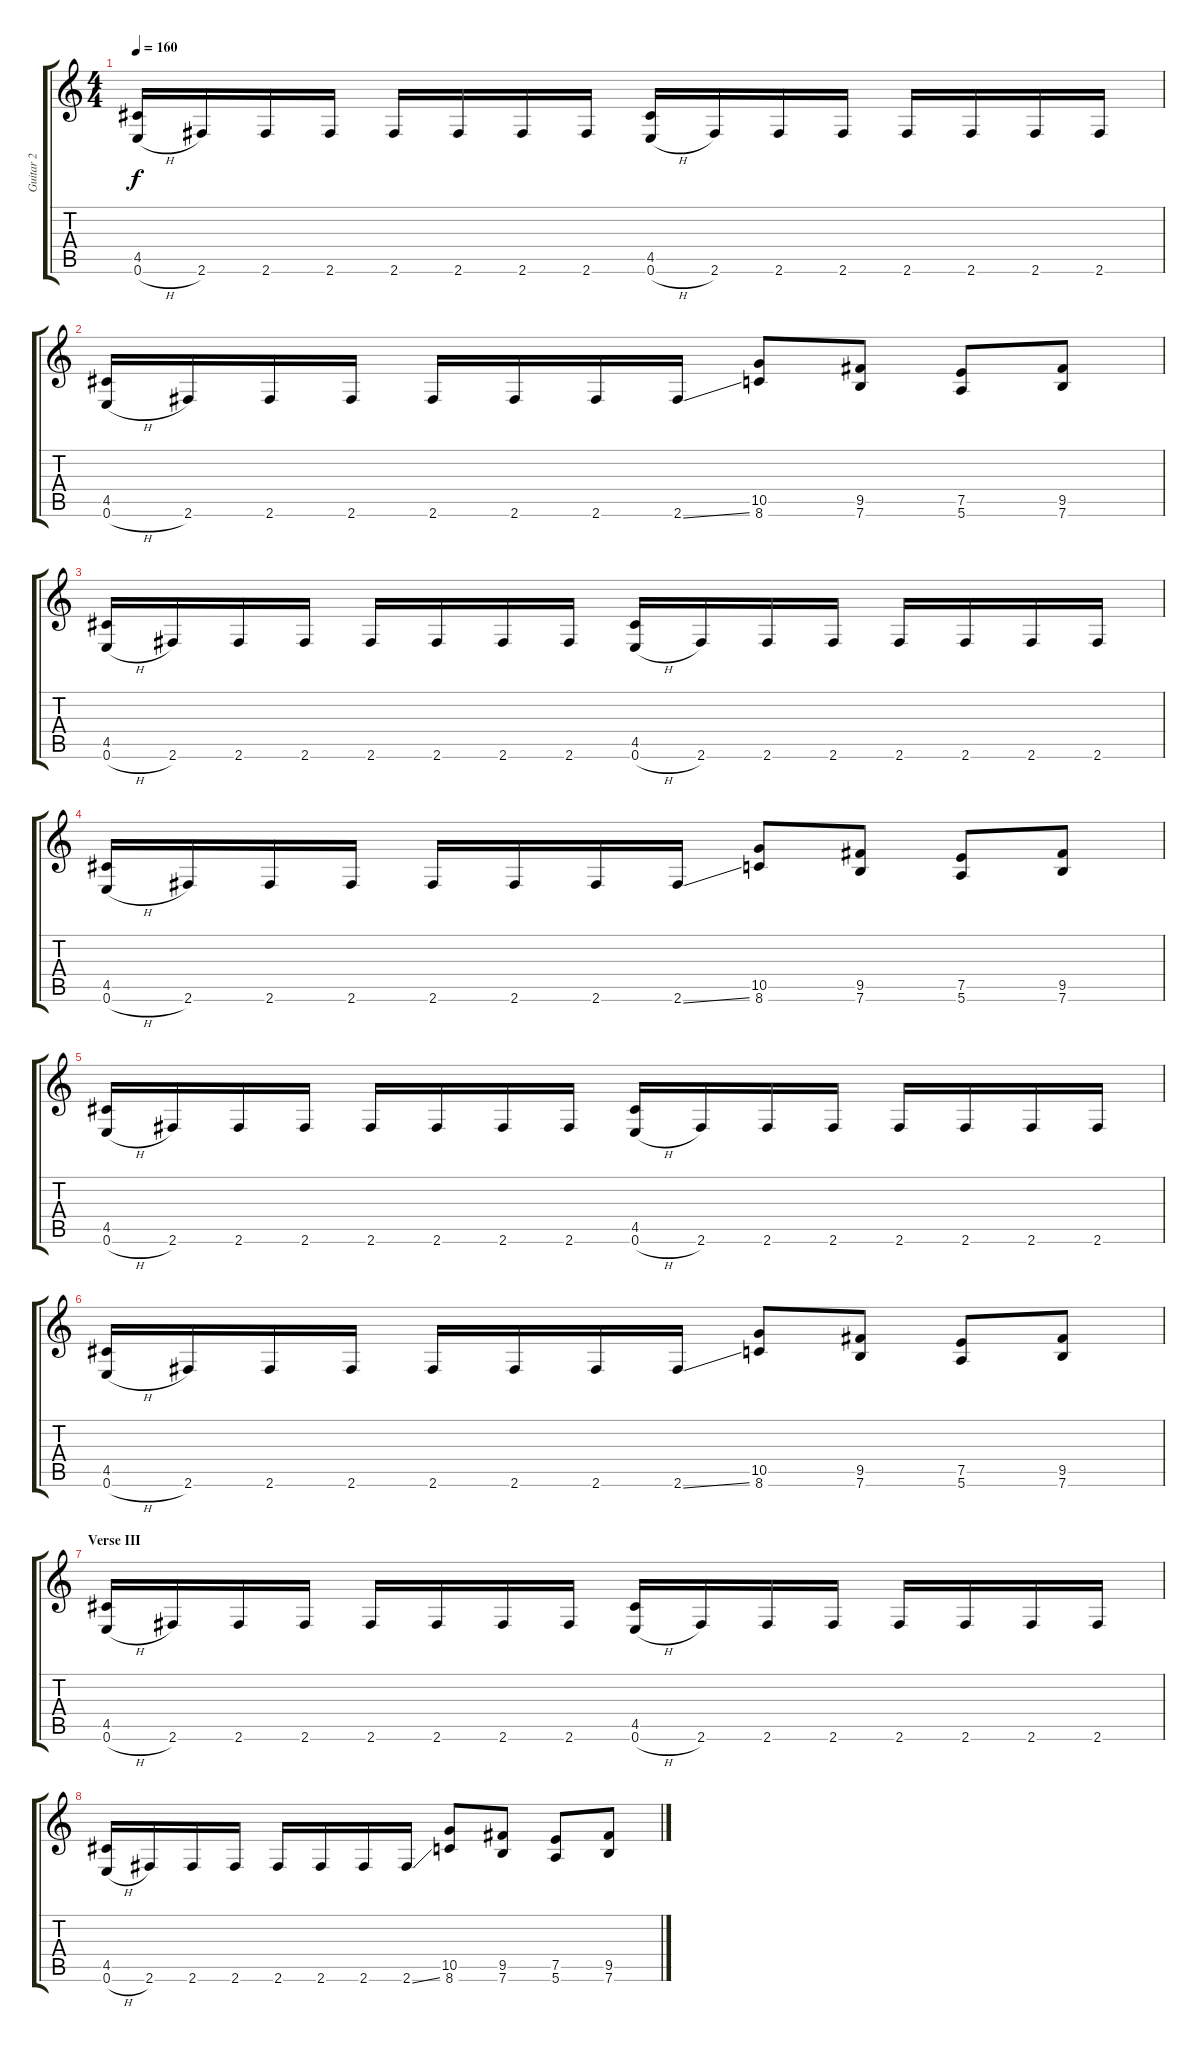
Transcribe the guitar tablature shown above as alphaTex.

\track ("Guitar 2" "Guitar 2") {instrument overdrivenguitar}
\staff {score tabs}
\tuning (E4 B3 G3 D3 A2 E2) {hide}
\ts (4 4)
\tempo 160
\clef g2
\ks c
(4.5 0.6{h}).16{dy f} 2.6.16 2.6.16 2.6.16 2.6.16 2.6.16 2.6.16 2.6.16 (4.5 0.6{h}).16 2.6.16 2.6.16 2.6.16 2.6.16 2.6.16 2.6.16 2.6.16 |
(4.5 0.6{h}).16 2.6.16 2.6.16 2.6.16 2.6.16 2.6.16 2.6.16 2.6{ss}.16 (10.5 8.6).8 (9.5 7.6).8 (7.5 5.6).8 (9.5 7.6).8 |
(4.5 0.6{h}).16 2.6.16 2.6.16 2.6.16 2.6.16 2.6.16 2.6.16 2.6.16 (4.5 0.6{h}).16 2.6.16 2.6.16 2.6.16 2.6.16 2.6.16 2.6.16 2.6.16 |
(4.5 0.6{h}).16 2.6.16 2.6.16 2.6.16 2.6.16 2.6.16 2.6.16 2.6{ss}.16 (10.5 8.6).8 (9.5 7.6).8 (7.5 5.6).8 (9.5 7.6).8 |
(4.5 0.6{h}).16 2.6.16 2.6.16 2.6.16 2.6.16 2.6.16 2.6.16 2.6.16 (4.5 0.6{h}).16 2.6.16 2.6.16 2.6.16 2.6.16 2.6.16 2.6.16 2.6.16 |
(4.5 0.6{h}).16 2.6.16 2.6.16 2.6.16 2.6.16 2.6.16 2.6.16 2.6{ss}.16 (10.5 8.6).8 (9.5 7.6).8 (7.5 5.6).8 (9.5 7.6).8 |
\section ("" "Verse III")
(4.5 0.6{h}).16 2.6.16 2.6.16 2.6.16 2.6.16 2.6.16 2.6.16 2.6.16 (4.5 0.6{h}).16 2.6.16 2.6.16 2.6.16 2.6.16 2.6.16 2.6.16 2.6.16 |
(4.5 0.6{h}).16 2.6.16 2.6.16 2.6.16 2.6.16 2.6.16 2.6.16 2.6{ss}.16 (10.5 8.6).8 (9.5 7.6).8 (7.5 5.6).8 (9.5 7.6).8
